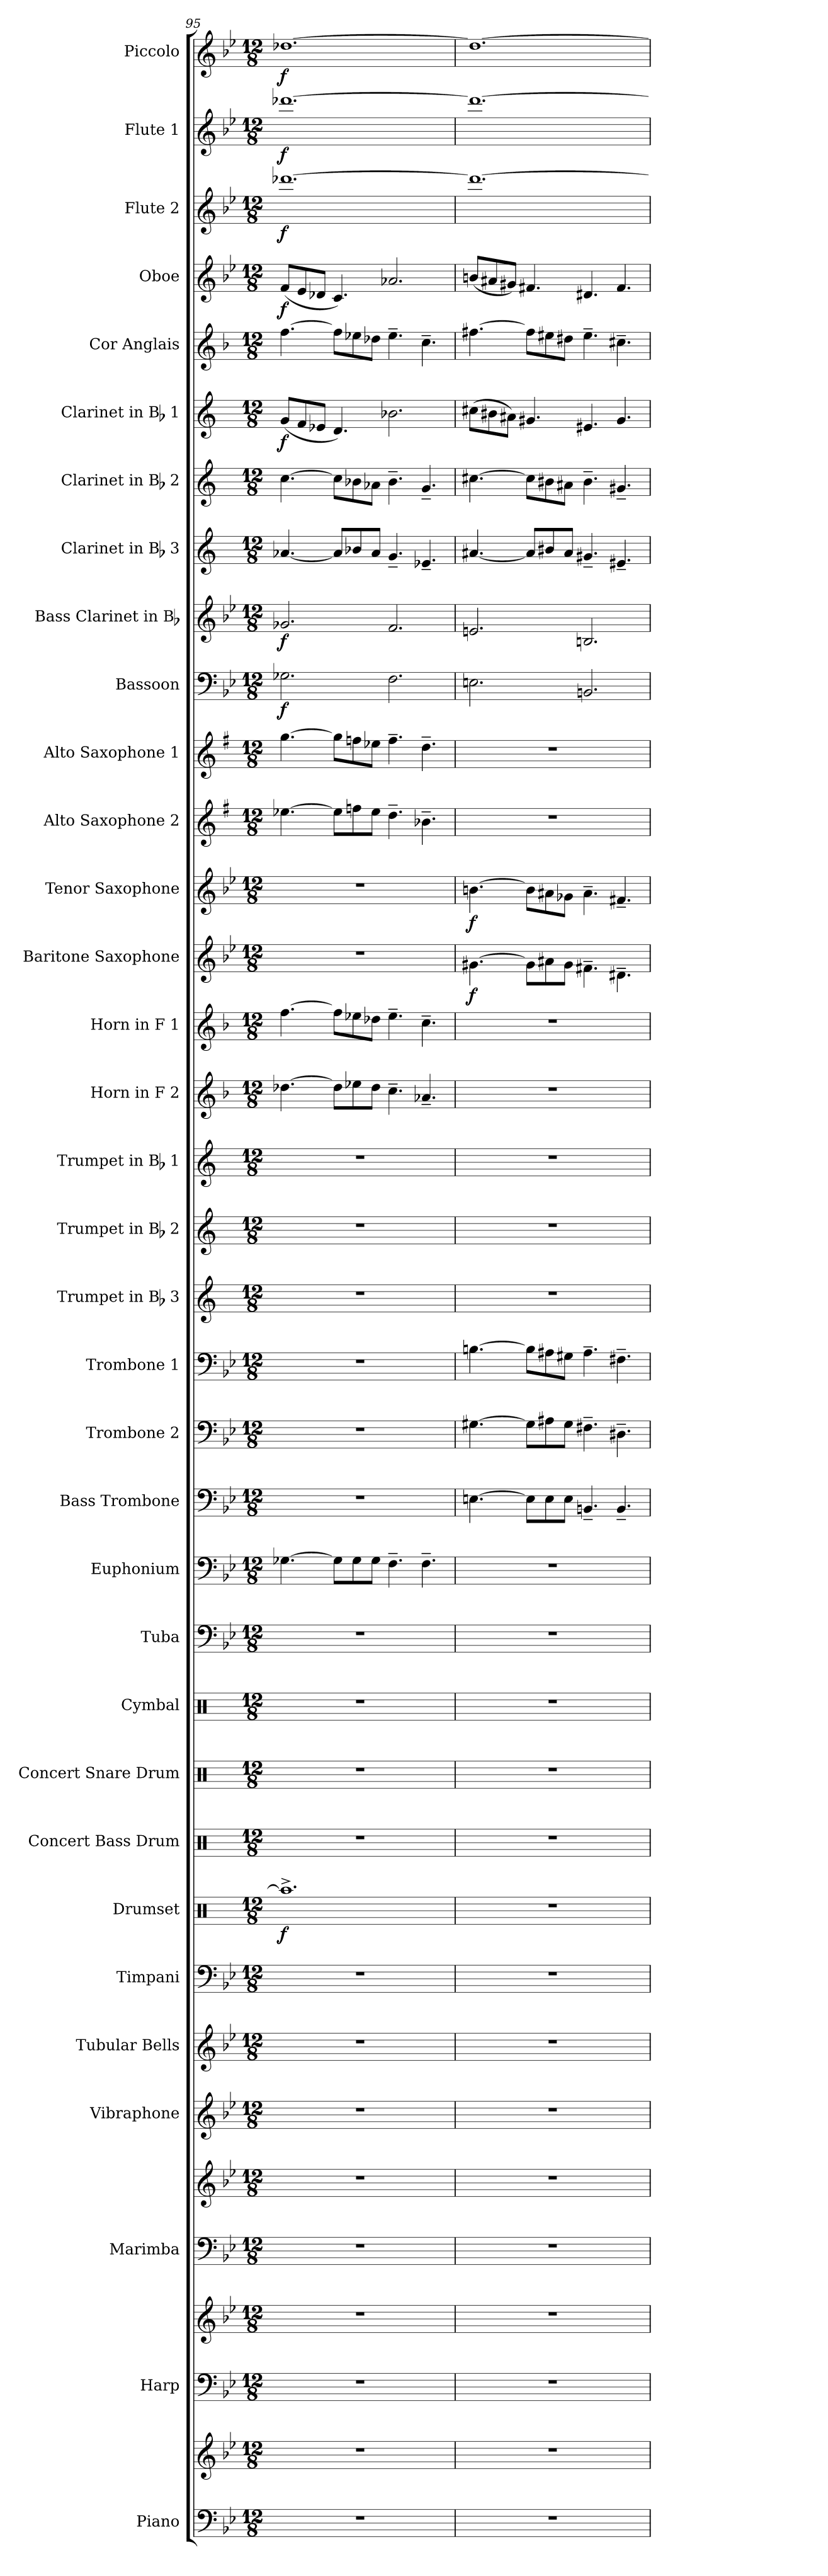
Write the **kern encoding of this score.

**kern	**kern	**kern	**kern	**kern	**kern	**kern	**kern	**kern	**kern	**dynam	**kern	**kern	**kern	**kern	**kern	**kern	**kern	**kern	**kern	**kern	**kern	**kern	**kern	**kern	**dynam	**kern	**dynam	**kern	**kern	**kern	**dynam	**kern	**dynam	**kern	**kern	**kern	**dynam	**kern	**kern	**dynam	**kern	**dynam	**kern	**dynam	**kern	**dynam
*part34	*part34	*part33	*part33	*part32	*part32	*part31	*part30	*part29	*part28	*part28	*part27	*part26	*part25	*part24	*part23	*part22	*part21	*part20	*part19	*part18	*part17	*part16	*part15	*part14	*part14	*part13	*part13	*part12	*part11	*part10	*part10	*part9	*part9	*part8	*part7	*part6	*part6	*part5	*part4	*part4	*part3	*part3	*part2	*part2	*part1	*part1
*staff37	*staff36	*staff35	*staff34	*staff33	*staff32	*staff31	*staff30	*staff29	*staff28	*staff28	*staff27	*staff26	*staff25	*staff24	*staff23	*staff22	*staff21	*staff20	*staff19	*staff18	*staff17	*staff16	*staff15	*staff14	*staff14	*staff13	*staff13	*staff12	*staff11	*staff10	*staff10	*staff9	*staff9	*staff8	*staff7	*staff6	*staff6	*staff5	*staff4	*staff4	*staff3	*staff3	*staff2	*staff2	*staff1	*staff1
*I"Piano	*	*I"Harp	*	*I"Marimba	*	*I"Vibraphone	*I"Tubular Bells	*I"Timpani	*I"Drumset	*	*I"Concert Bass Drum	*I"Concert Snare Drum	*I"Cymbal	*I"Tuba	*I"Euphonium	*I"Bass Trombone	*I"Trombone 2	*I"Trombone 1	*I"Trumpet in Bb 3	*I"Trumpet in Bb 2	*I"Trumpet in Bb 1	*I"Horn in F 2	*I"Horn in F 1	*I"Baritone Saxophone	*	*I"Tenor Saxophone	*	*I"Alto Saxophone 2	*I"Alto Saxophone 1	*I"Bassoon	*	*I"Bass Clarinet in Bb	*	*I"Clarinet in Bb 3	*I"Clarinet in Bb 2	*I"Clarinet in Bb 1	*	*I"Cor Anglais	*I"Oboe	*	*I"Flute 2	*	*I"Flute 1	*	*I"Piccolo	*
*I'Pno.	*	*I'Hp.	*	*I'Mar.	*	*I'Vib.	*I'Tub. B.	*I'Timp.	*I'D. Set	*	*I'Con. BD	*I'Con. Sn.	*I'Cym.	*I'Tba.	*I'Euph.	*I'B. Tbn.	*I'Tbn. 2	*I'Tbn. 1	*I'Tpt. 3	*I'Tpt. 2	*I'Tpt. 1	*I'Hn. 2	*I'Hn. 1	*I'Bari. Sax.	*	*I'Ten. Sax.	*	*I'Alto Sax. 2	*I'Alto Sax. 1	*I'Bsn.	*	*I'B. Cl.	*	*I'Cl. 3	*I'Cl. 2	*I'Cl. 1	*	*I'C. A.	*I'Ob.	*	*I'Fl. 2	*	*I'Fl. 1	*	*I'Picc.	*
!!LO:PB:g=z
*clefF4	*clefG2	*clefF4	*clefG2	*clefF4	*clefG2	*clefG2	*clefG2	*clefF4	*clefX	*	*clefX	*clefX	*clefX	*clefF4	*clefF4	*clefF4	*clefF4	*clefF4	*clefG2	*clefG2	*clefG2	*clefG2	*clefG2	*clefG2	*	*clefG2	*	*clefG2	*clefG2	*clefF4	*	*clefG2	*	*clefG2	*clefG2	*clefG2	*	*clefG2	*clefG2	*	*clefG2	*	*clefG2	*	*clefG2	*
*	*	*	*	*	*	*	*	*	*	*	*	*	*	*	*	*	*	*	*ITrd1c2	*ITrd1c2	*ITrd1c2	*ITrd4c7	*ITrd4c7	*ITrd12c21	*	*ITrd8c14	*	*ITrd5c9	*ITrd5c9	*	*	*ITrd8c14	*	*ITrd1c2	*ITrd1c2	*ITrd1c2	*	*ITrd4c7	*	*	*	*	*	*	*ITrd-7c-12	*
*k[b-e-]	*k[b-e-]	*k[b-e-]	*k[b-e-]	*k[b-e-]	*k[b-e-]	*k[b-e-]	*k[b-e-]	*k[b-e-]	*k[]	*	*k[]	*k[]	*k[]	*k[b-e-]	*k[b-e-]	*k[b-e-]	*k[b-e-]	*k[b-e-]	*k[b-e-]	*k[b-e-]	*k[b-e-]	*k[b-e-]	*k[b-e-]	*k[b-e-]	*	*k[b-e-]	*	*k[b-e-]	*k[b-e-]	*k[b-e-]	*	*k[b-e-]	*	*k[b-e-]	*k[b-e-]	*k[b-e-]	*	*k[b-e-]	*k[b-e-]	*	*k[b-e-]	*	*k[b-e-]	*	*k[b-e-]	*
*B-:	*B-:	*B-:	*B-:	*B-:	*B-:	*B-:	*B-:	*B-:	*	*	*	*	*	*B-:	*B-:	*B-:	*B-:	*B-:	*	*	*	*B-:	*B-:	*B-:	*	*	*	*B-:	*B-:	*B-:	*	*	*	*	*	*	*	*B-:	*B-:	*	*B-:	*	*B-:	*	*B-:	*
*M12/8	*M12/8	*M12/8	*M12/8	*M12/8	*M12/8	*M12/8	*M12/8	*M12/8	*M12/8	*	*M12/8	*M12/8	*M12/8	*M12/8	*M12/8	*M12/8	*M12/8	*M12/8	*M12/8	*M12/8	*M12/8	*M12/8	*M12/8	*M12/8	*	*M12/8	*	*M12/8	*M12/8	*M12/8	*	*M12/8	*	*M12/8	*M12/8	*M12/8	*	*M12/8	*M12/8	*	*M12/8	*	*M12/8	*	*M12/8	*
=95	=95	=95	=95	=95	=95	=95	=95	=95	=95	=95	=95	=95	=95	=95	=95	=95	=95	=95	=95	=95	=95	=95	=95	=95	=95	=95	=95	=95	=95	=95	=95	=95	=95	=95	=95	=95	=95	=95	=95	=95	=95	=95	=95	=95	=95	=95
!	!	!	!	!	!	!	!	!	!	!LO:DY:b	!	!	!	!	!	!	!	!	!	!	!	!	!	!	!	!	!	!	!	!	!LO:DY:b	!	!LO:DY:b	!	!	!	!LO:DY:b	!	!	!LO:DY:b	!	!LO:DY:b	!	!LO:DY:b	!	!LO:DY:b
1.r	1.r	1.r	1.r	1.r	1.r	1.r	1.r	1.r	1.Raa^]	f	1.r	1.r	1.r	1.r	[4.G-X\	1.r	1.r	1.r	1.r	1.r	1.r	[4.g-X\	[4.b-\	1.r	.	1.r	.	[4.g-X\	[4.b-\	2.G-X\	f	2.G-X/	f	[4.g-X/	[4.b-\	(8f/L	f	[4.b-\	(8f/L	f	[1.ddd-X	f	[1.ddd-X	f	[1.ddd-X	f
.	.	.	.	.	.	.	.	.	.	.	.	.	.	.	.	.	.	.	.	.	.	.	.	.	.	.	.	.	.	.	.	.	.	.	.	8e-/	.	.	8e-/	.	.	.	.	.	.	.
.	.	.	.	.	.	.	.	.	.	.	.	.	.	.	.	.	.	.	.	.	.	.	.	.	.	.	.	.	.	.	.	.	.	.	.	8d-X/J	.	.	8d-X/J	.	.	.	.	.	.	.
.	.	.	.	.	.	.	.	.	.	.	.	.	.	.	8G-\L]	.	.	.	.	.	.	8g-\L]	8b-\L]	.	.	.	.	8g-\L]	8b-\L]	.	.	.	.	8g-/L]	8b-\L]	4.c/)	.	8b-\L]	4.c/)	.	.	.	.	.	.	.
.	.	.	.	.	.	.	.	.	.	.	.	.	.	.	8G-\	.	.	.	.	.	.	8a-X\	8a-X\	.	.	.	.	8a-X\	8a-X\	.	.	.	.	8a-X/	8a-X\	.	.	8a-X\	.	.	.	.	.	.	.	.
.	.	.	.	.	.	.	.	.	.	.	.	.	.	.	8G-\J	.	.	.	.	.	.	8g-\J	8g-X\J	.	.	.	.	8g-\J	8g-X\J	.	.	.	.	8g-/J	8g-X\J	.	.	8g-X\J	.	.	.	.	.	.	.	.
.	.	.	.	.	.	.	.	.	.	.	.	.	.	.	4.F~\	.	.	.	.	.	.	4.f~\	4.a-~\	.	.	.	.	4.f~\	4.a-~\	2.F\	.	2.F/	.	4.f~/	4.a-~\	2.a-X\	.	4.a-~\	2.a-X/	.	.	.	.	.	.	.
.	.	.	.	.	.	.	.	.	.	.	.	.	.	.	4.F~\	.	.	.	.	.	.	4.d-X~/	4.f~\	.	.	.	.	4.d-X~\	4.f~\	.	.	.	.	4.d-X~/	4.f~/	.	.	4.f~\	.	.	.	.	.	.	.	.
=96	=96	=96	=96	=96	=96	=96	=96	=96	=96	=96	=96	=96	=96	=96	=96	=96	=96	=96	=96	=96	=96	=96	=96	=96	=96	=96	=96	=96	=96	=96	=96	=96	=96	=96	=96	=96	=96	=96	=96	=96	=96	=96	=96	=96	=96	=96
!	!	!	!	!	!	!	!	!	!	!	!	!	!	!	!	!	!	!	!	!	!	!	!	!	!LO:DY:b	!	!LO:DY:b	!	!	!	!	!	!	!	!	!	!	!	!	!	!	!	!	!	!	!
1.r	1.r	1.r	1.r	1.r	1.r	1.r	1.r	1.r	1.r	.	1.r	1.r	1.r	1.r	1.r	[4.En\	[4.G#X\	[4.Bn\	1.r	1.r	1.r	1.r	1.r	[4.G#X\	f	[4.Bn\	f	1.r	1.r	2.En\	.	2.En/	.	[4.g#X/	[4.bn\	(8bn\L	.	[4.bn\	(8bn/L	.	1.ddd-_	.	1.ddd-_	.	1.ddd-_	.
.	.	.	.	.	.	.	.	.	.	.	.	.	.	.	.	.	.	.	.	.	.	.	.	.	.	.	.	.	.	.	.	.	.	.	.	8a#X\	.	.	8a#X/	.	.	.	.	.	.	.
.	.	.	.	.	.	.	.	.	.	.	.	.	.	.	.	.	.	.	.	.	.	.	.	.	.	.	.	.	.	.	.	.	.	.	.	8g#X\J)	.	.	8g#X/J)	.	.	.	.	.	.	.
.	.	.	.	.	.	.	.	.	.	.	.	.	.	.	.	8E\L]	8G#\L]	8B\L]	.	.	.	.	.	8G#\L]	.	8B\L]	.	.	.	.	.	.	.	8g#/L]	8b\L]	4.f#X/	.	8b\L]	4.f#X/	.	.	.	.	.	.	.
.	.	.	.	.	.	.	.	.	.	.	.	.	.	.	.	8E\	8A#X\	8A#X\	.	.	.	.	.	8A#X\	.	8A#X\	.	.	.	.	.	.	.	8a#X/	8a#X\	.	.	8a#X\	.	.	.	.	.	.	.	.
.	.	.	.	.	.	.	.	.	.	.	.	.	.	.	.	8E\J	8G#\J	8G#X\J	.	.	.	.	.	8G#\J	.	8G-X\J	.	.	.	.	.	.	.	8g#/J	8g#X\J	.	.	8g#X\J	.	.	.	.	.	.	.	.
.	.	.	.	.	.	.	.	.	.	.	.	.	.	.	.	4.BBn~/	4.F#X~\	4.A#~\	.	.	.	.	.	4.F#X~\	.	4.A#~\	.	.	.	2.BBn/	.	2.BBn/	.	4.f#X~/	4.a#~\	4.d#X/	.	4.a#~\	4.d#X/	.	.	.	.	.	.	.
.	.	.	.	.	.	.	.	.	.	.	.	.	.	.	.	4.BB~/	4.D#X~\	4.F#X~\	.	.	.	.	.	4.D#X~\	.	4.F#X~/	.	.	.	.	.	.	.	4.d#X~/	4.f#X~/	4.f#/	.	4.f#X~\	4.f#/	.	.	.	.	.	.	.
=	=	=	=	=	=	=	=	=	=	=	=	=	=	=	=	=	=	=	=	=	=	=	=	=	=	=	=	=	=	=	=	=	=	=	=	=	=	=	=	=	=	=	=	=	=	=
*-	*-	*-	*-	*-	*-	*-	*-	*-	*-	*-	*-	*-	*-	*-	*-	*-	*-	*-	*-	*-	*-	*-	*-	*-	*-	*-	*-	*-	*-	*-	*-	*-	*-	*-	*-	*-	*-	*-	*-	*-	*-	*-	*-	*-	*-	*-
